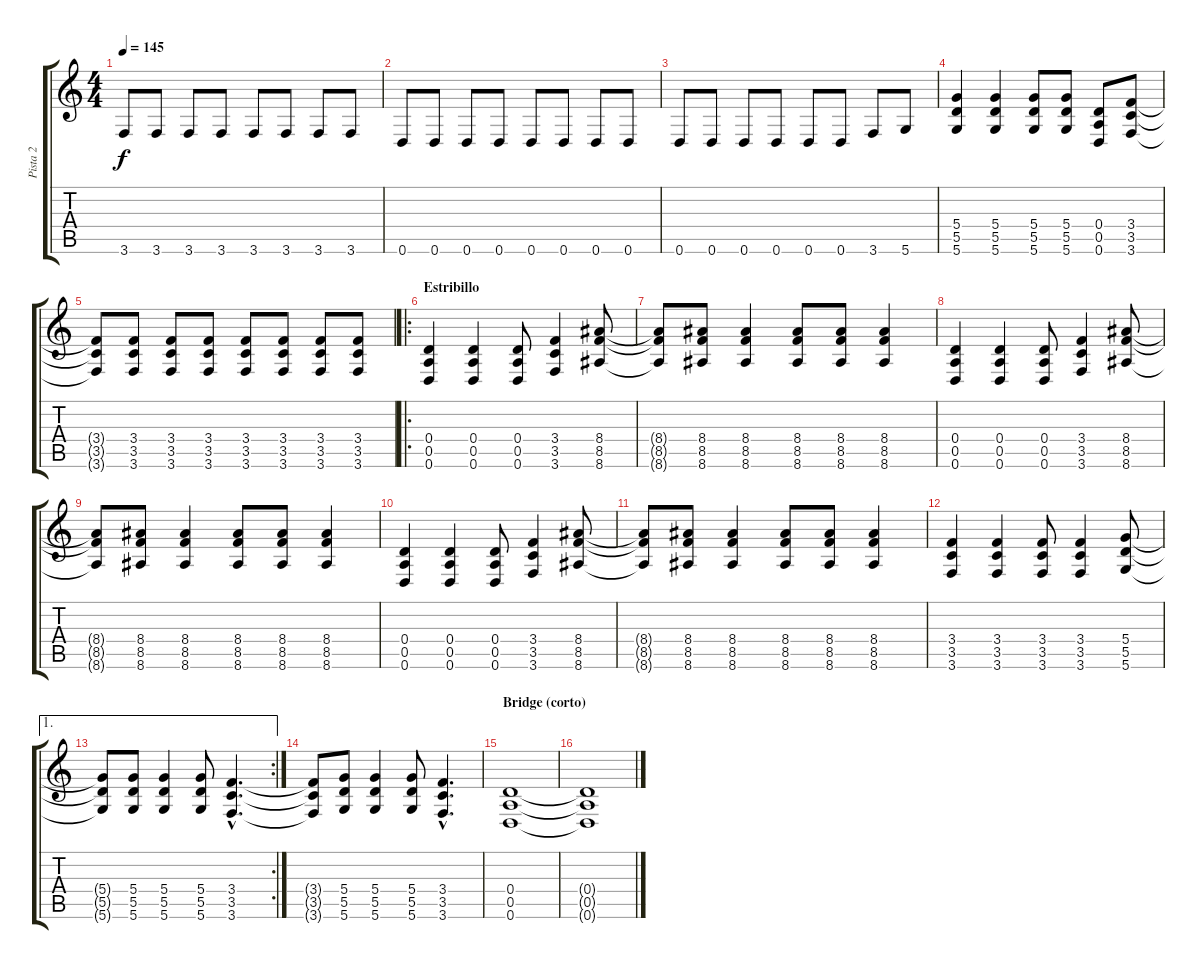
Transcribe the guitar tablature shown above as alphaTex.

\track ("Pista 2" "Pista 2") {instrument distortionguitar}
\staff {score tabs}
\tuning (E4 B3 G3 D3 A2 D2) {hide}
\ts (4 4)
\tempo 145
\clef g2
\ks c
3.6.8{dy f} 3.6.8 3.6.8 3.6.8 3.6.8 3.6.8 3.6.8 3.6.8 |
0.6.8{instrument distortionguitar} 0.6.8 0.6.8 0.6.8 0.6.8 0.6.8 0.6.8 0.6.8 |
0.6.8 0.6.8 0.6.8 0.6.8 0.6.8 0.6.8 3.6.8 5.6.8 |
(5.4 5.5 5.6).4 (5.4 5.5 5.6).4 (5.4 5.5 5.6).8 (5.4 5.5 5.6).8 (0.4 0.5 0.6).8 (3.4 3.5 3.6).8 |
(3.4{t} 3.5{t} 3.6{t}).8 (3.4 3.5 3.6).8 (3.4 3.5 3.6).8 (3.4 3.5 3.6).8 (3.4 3.5 3.6).8 (3.4 3.5 3.6).8 (3.4 3.5 3.6).8 (3.4 3.5 3.6).8 |
\ro
\section ("" "Estribillo")
(0.4 0.5 0.6).4 (0.4 0.5 0.6).4 (0.4 0.5 0.6).8 (3.4 3.5 3.6).4 (8.4 8.5 8.6).8 |
(8.4{t} 8.5{t} 8.6{t}).8 (8.4 8.5 8.6).8 (8.4 8.5 8.6).4 (8.4 8.5 8.6).8 (8.4 8.5 8.6).8 (8.4 8.5 8.6).4 |
(0.4 0.5 0.6).4 (0.4 0.5 0.6).4 (0.4 0.5 0.6).8 (3.4 3.5 3.6).4 (8.4 8.5 8.6).8 |
(8.4{t} 8.5{t} 8.6{t}).8 (8.4 8.5 8.6).8 (8.4 8.5 8.6).4 (8.4 8.5 8.6).8 (8.4 8.5 8.6).8 (8.4 8.5 8.6).4 |
(0.4 0.5 0.6).4 (0.4 0.5 0.6).4 (0.4 0.5 0.6).8 (3.4 3.5 3.6).4 (8.4 8.5 8.6).8 |
(8.4{t} 8.5{t} 8.6{t}).8 (8.4 8.5 8.6).8 (8.4 8.5 8.6).4 (8.4 8.5 8.6).8 (8.4 8.5 8.6).8 (8.4 8.5 8.6).4 |
(3.4 3.5 3.6).4 (3.4 3.5 3.6).4 (3.4 3.5 3.6).8 (3.4 3.5 3.6).4 (5.4 5.5 5.6).8 |
\ae 1
\rc 2
(5.4{t} 5.5{t} 5.6{t}).8 (5.4 5.5 5.6).8 (5.4 5.5 5.6).4 (5.4 5.5 5.6).8 (3.4{hac} 3.5{hac} 3.6{hac}).4{d} |
(3.4{t} 3.5{t} 3.6{t}).8 (5.4 5.5 5.6).8 (5.4 5.5 5.6).4 (5.4 5.5 5.6).8 (3.4{hac} 3.5{hac} 3.6{hac}).4{d} |
\section ("" "Bridge (corto)")
(0.4 0.5 0.6).1 |
(0.4{t} 0.5{t} 0.6{t}).1
